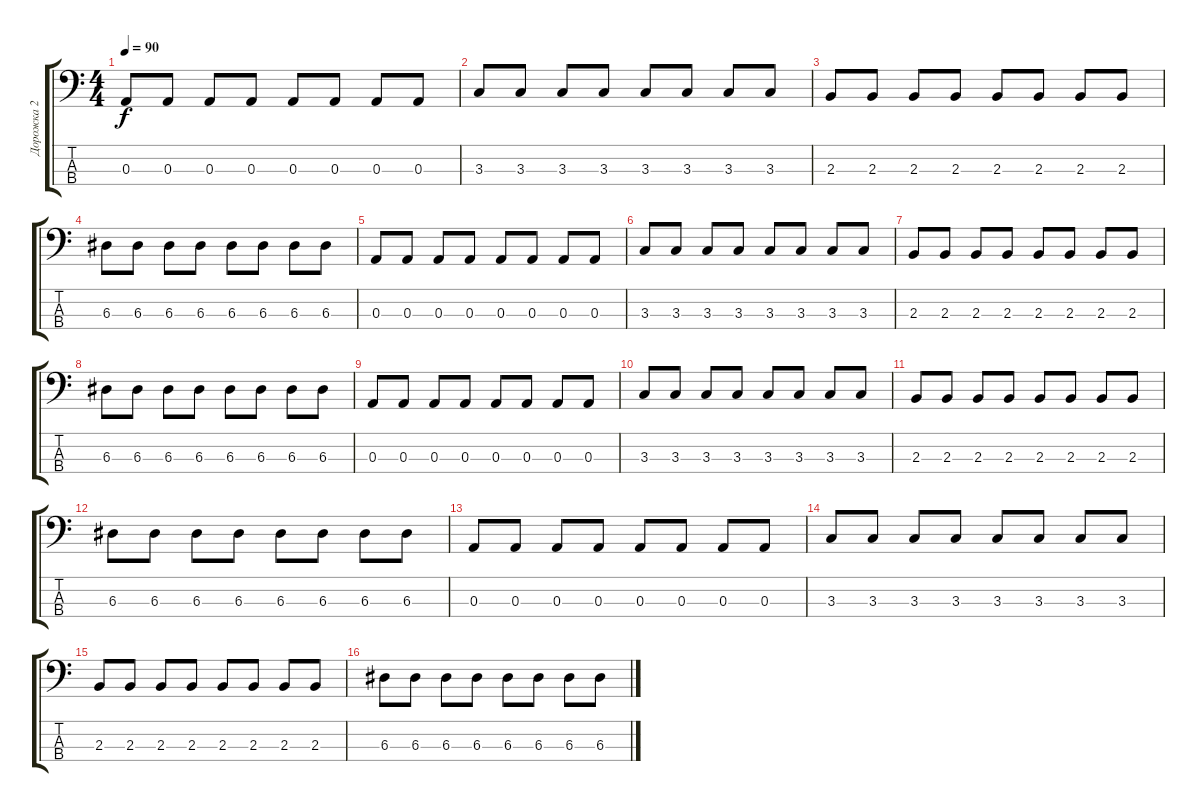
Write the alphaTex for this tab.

\track ("Дорожка 2" "Дорожка 2") {instrument electricbasspick}
\staff {score tabs}
\tuning (G2 D2 A1 E1) {hide}
\ts (4 4)
\tempo 90
\clef f4
\ks c
0.3.8{dy f} 0.3.8 0.3.8 0.3.8 0.3.8 0.3.8 0.3.8 0.3.8 |
3.3.8 3.3.8 3.3.8 3.3.8 3.3.8 3.3.8 3.3.8 3.3.8 |
2.3.8 2.3.8 2.3.8 2.3.8 2.3.8 2.3.8 2.3.8 2.3.8 |
6.3.8 6.3.8 6.3.8 6.3.8 6.3.8 6.3.8 6.3.8 6.3.8 |
0.3.8 0.3.8 0.3.8 0.3.8 0.3.8 0.3.8 0.3.8 0.3.8 |
3.3.8 3.3.8 3.3.8 3.3.8 3.3.8 3.3.8 3.3.8 3.3.8 |
2.3.8 2.3.8 2.3.8 2.3.8 2.3.8 2.3.8 2.3.8 2.3.8 |
6.3.8 6.3.8 6.3.8 6.3.8 6.3.8 6.3.8 6.3.8 6.3.8 |
0.3.8 0.3.8 0.3.8 0.3.8 0.3.8 0.3.8 0.3.8 0.3.8 |
3.3.8 3.3.8 3.3.8 3.3.8 3.3.8 3.3.8 3.3.8 3.3.8 |
2.3.8 2.3.8 2.3.8 2.3.8 2.3.8 2.3.8 2.3.8 2.3.8 |
6.3.8 6.3.8 6.3.8 6.3.8 6.3.8 6.3.8 6.3.8 6.3.8 |
0.3.8 0.3.8 0.3.8 0.3.8 0.3.8 0.3.8 0.3.8 0.3.8 |
3.3.8 3.3.8 3.3.8 3.3.8 3.3.8 3.3.8 3.3.8 3.3.8 |
2.3.8 2.3.8 2.3.8 2.3.8 2.3.8 2.3.8 2.3.8 2.3.8 |
6.3.8 6.3.8 6.3.8 6.3.8 6.3.8 6.3.8 6.3.8 6.3.8
